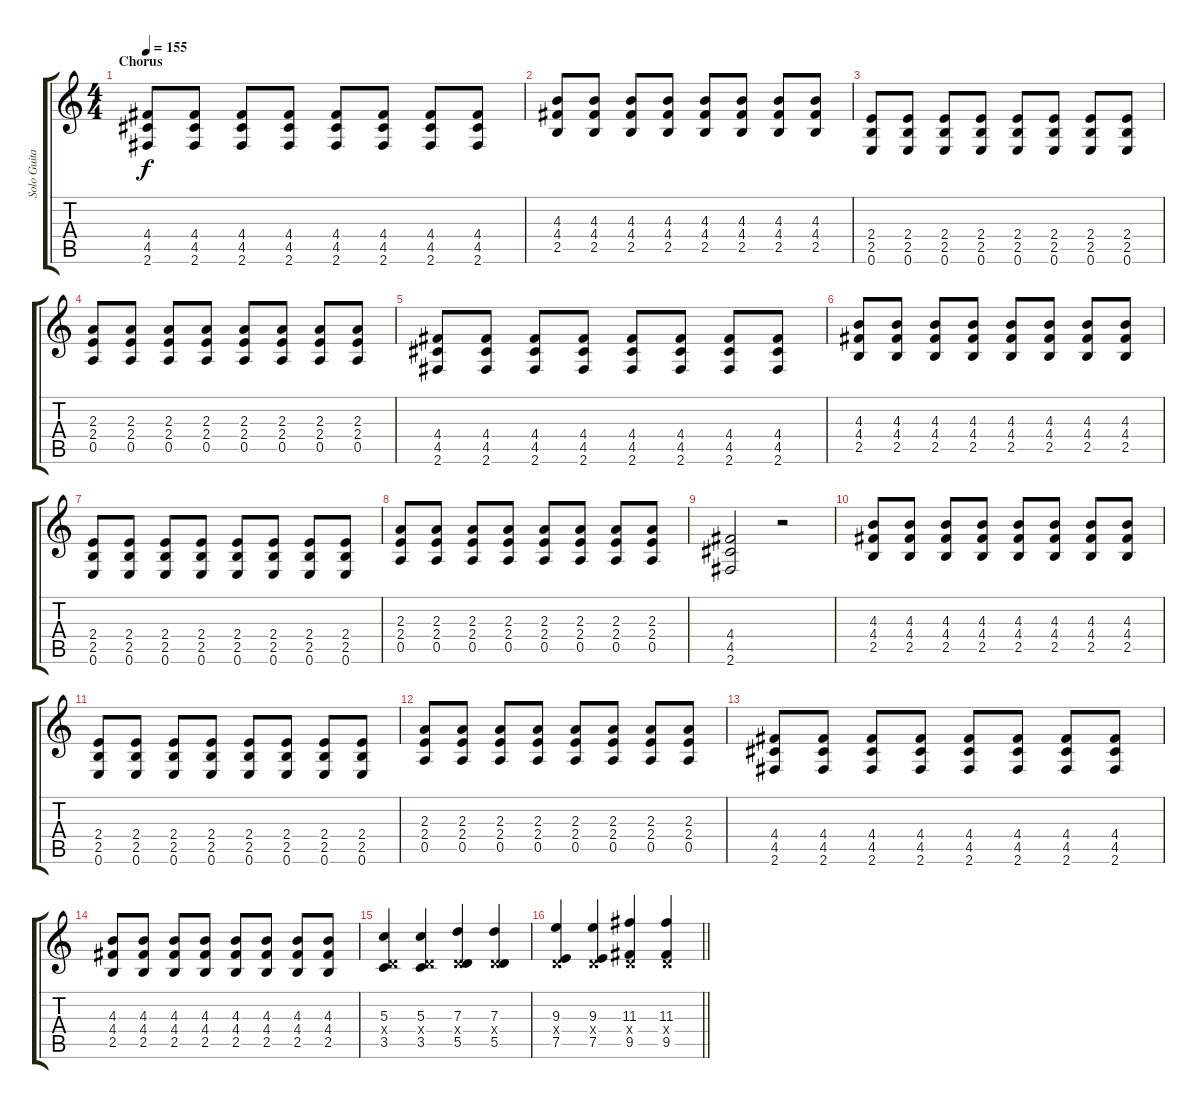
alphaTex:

\track ("Solo Guitar" "Solo Guita") {instrument distortionguitar}
\staff {score tabs}
\tuning (E4 B3 G3 D3 A2 E2) {hide}
\ts (4 4)
\section ("" "Chorus")
\tempo 155
\clef g2
\ks c
(4.4 4.5 2.6).8{dy f} (4.4 4.5 2.6).8 (4.4 4.5 2.6).8 (4.4 4.5 2.6).8 (4.4 4.5 2.6).8 (4.4 4.5 2.6).8 (4.4 4.5 2.6).8 (4.4 4.5 2.6).8 |
(4.3 4.4 2.5).8 (4.3 4.4 2.5).8 (4.3 4.4 2.5).8 (4.3 4.4 2.5).8 (4.3 4.4 2.5).8 (4.3 4.4 2.5).8 (4.3 4.4 2.5).8 (4.3 4.4 2.5).8 |
(2.4 2.5 0.6).8 (2.4 2.5 0.6).8 (2.4 2.5 0.6).8 (2.4 2.5 0.6).8 (2.4 2.5 0.6).8 (2.4 2.5 0.6).8 (2.4 2.5 0.6).8 (2.4 2.5 0.6).8 |
(2.3 2.4 0.5).8 (2.3 2.4 0.5).8 (2.3 2.4 0.5).8 (2.3 2.4 0.5).8 (2.3 2.4 0.5).8 (2.3 2.4 0.5).8 (2.3 2.4 0.5).8 (2.3 2.4 0.5).8 |
(4.4 4.5 2.6).8 (4.4 4.5 2.6).8 (4.4 4.5 2.6).8 (4.4 4.5 2.6).8 (4.4 4.5 2.6).8 (4.4 4.5 2.6).8 (4.4 4.5 2.6).8 (4.4 4.5 2.6).8 |
(4.3 4.4 2.5).8 (4.3 4.4 2.5).8 (4.3 4.4 2.5).8 (4.3 4.4 2.5).8 (4.3 4.4 2.5).8 (4.3 4.4 2.5).8 (4.3 4.4 2.5).8 (4.3 4.4 2.5).8 |
(2.4 2.5 0.6).8 (2.4 2.5 0.6).8 (2.4 2.5 0.6).8 (2.4 2.5 0.6).8 (2.4 2.5 0.6).8 (2.4 2.5 0.6).8 (2.4 2.5 0.6).8 (2.4 2.5 0.6).8 |
(2.3 2.4 0.5).8 (2.3 2.4 0.5).8 (2.3 2.4 0.5).8 (2.3 2.4 0.5).8 (2.3 2.4 0.5).8 (2.3 2.4 0.5).8 (2.3 2.4 0.5).8 (2.3 2.4 0.5).8 |
(4.4 4.5 2.6).2 r.2 |
(4.3 4.4 2.5).8 (4.3 4.4 2.5).8 (4.3 4.4 2.5).8 (4.3 4.4 2.5).8 (4.3 4.4 2.5).8 (4.3 4.4 2.5).8 (4.3 4.4 2.5).8 (4.3 4.4 2.5).8 |
(2.4 2.5 0.6).8 (2.4 2.5 0.6).8 (2.4 2.5 0.6).8 (2.4 2.5 0.6).8 (2.4 2.5 0.6).8 (2.4 2.5 0.6).8 (2.4 2.5 0.6).8 (2.4 2.5 0.6).8 |
(2.3 2.4 0.5).8 (2.3 2.4 0.5).8 (2.3 2.4 0.5).8 (2.3 2.4 0.5).8 (2.3 2.4 0.5).8 (2.3 2.4 0.5).8 (2.3 2.4 0.5).8 (2.3 2.4 0.5).8 |
(4.4 4.5 2.6).8 (4.4 4.5 2.6).8 (4.4 4.5 2.6).8 (4.4 4.5 2.6).8 (4.4 4.5 2.6).8 (4.4 4.5 2.6).8 (4.4 4.5 2.6).8 (4.4 4.5 2.6).8 |
(4.3 4.4 2.5).8 (4.3 4.4 2.5).8 (4.3 4.4 2.5).8 (4.3 4.4 2.5).8 (4.3 4.4 2.5).8 (4.3 4.4 2.5).8 (4.3 4.4 2.5).8 (4.3 4.4 2.5).8 |
(5.3 0.4{x} 3.5).4 (5.3 0.4{x} 3.5).4 (7.3 0.4{x} 5.5).4 (7.3 0.4{x} 5.5).4 |
\barLineRight lightlight
(9.3 0.4{x} 7.5).4 (9.3 0.4{x} 7.5).4 (11.3 0.4{x} 9.5).4 (11.3 0.4{x} 9.5).4
